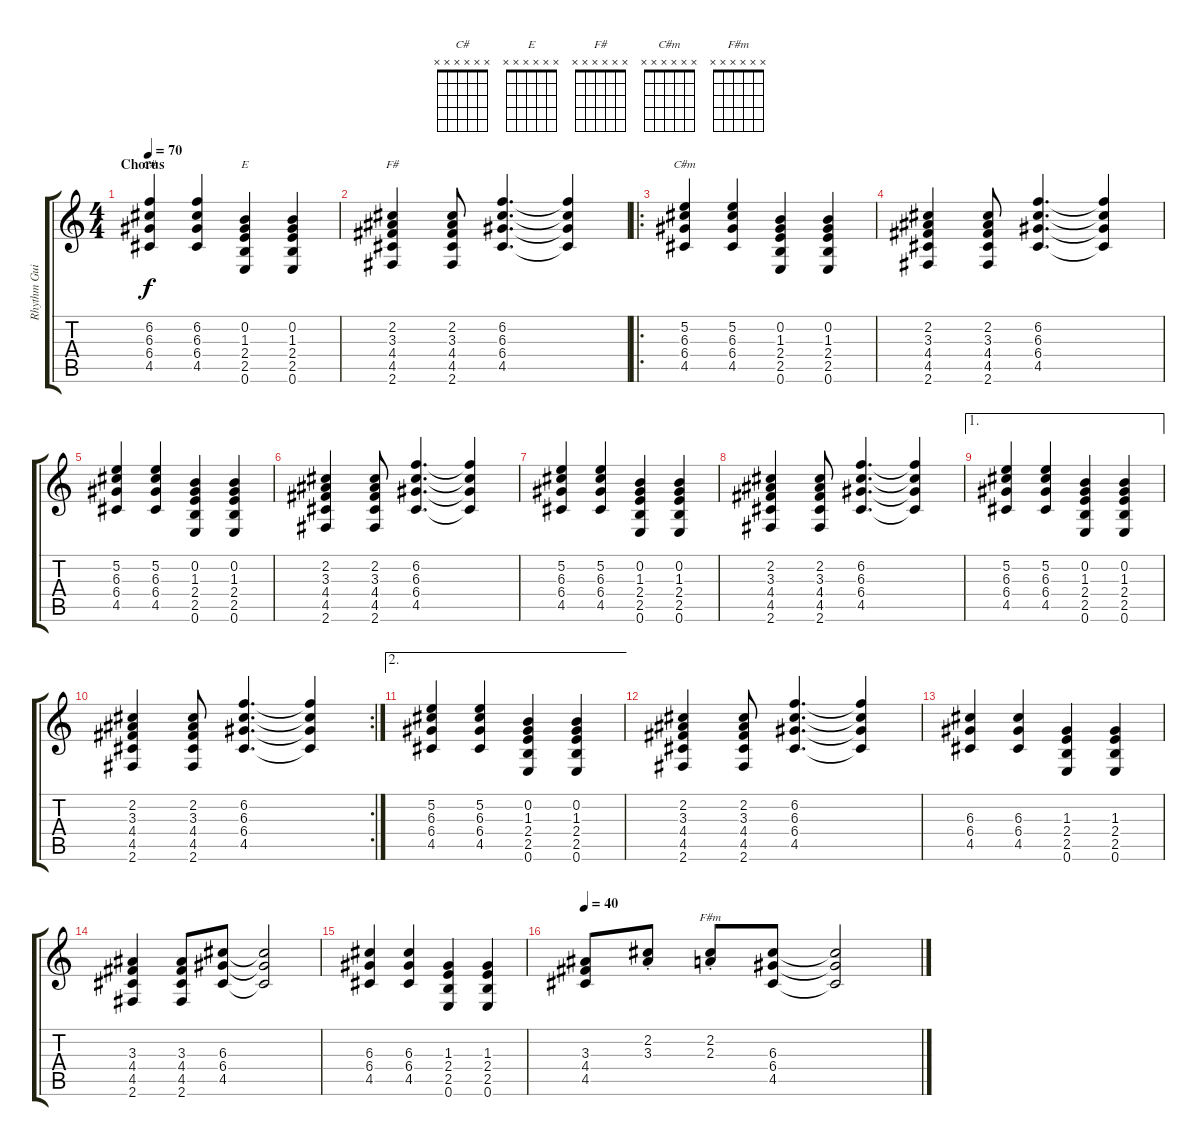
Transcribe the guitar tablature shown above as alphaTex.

\track ("Rhythm Guitar" "Rhythm Gui") {instrument electricguitarjazz}
\staff {score tabs}
\tuning (E4 B3 G3 D3 A2 E2) {hide}
\chord ("C#" x x x x x x)
\chord ("E" x x x x x x)
\chord ("F#" x x x x x x)
\chord ("C#m" x x x x x x)
\chord ("F#m" x x x x x x)
\ts (4 4)
\section ("" "Chorus")
\tempo 70
\clef g2
\ks c
(6.2 6.3 6.4 4.5).4{ch "C#" dy f} (6.2 6.3 6.4 4.5).4 (0.2 1.3 2.4 2.5 0.6).4{ch "E"} (0.2 1.3 2.4 2.5 0.6).4 |
(2.2 3.3 4.4 4.5 2.6).4{ch "F#"} (2.2 3.3 4.4 4.5 2.6).8 (6.2 6.3 6.4 4.5).4{d} (6.2{t} 6.3{t} 6.4{t} 4.5{t}).4 |
\ro
(5.2 6.3 6.4 4.5).4{ch "C#m"} (5.2 6.3 6.4 4.5).4 (0.2 1.3 2.4 2.5 0.6).4 (0.2 1.3 2.4 2.5 0.6).4 |
(2.2 3.3 4.4 4.5 2.6).4 (2.2 3.3 4.4 4.5 2.6).8 (6.2 6.3 6.4 4.5).4{d} (6.2{t} 6.3{t} 6.4{t} 4.5{t}).4 |
(5.2 6.3 6.4 4.5).4 (5.2 6.3 6.4 4.5).4 (0.2 1.3 2.4 2.5 0.6).4 (0.2 1.3 2.4 2.5 0.6).4 |
(2.2 3.3 4.4 4.5 2.6).4 (2.2 3.3 4.4 4.5 2.6).8 (6.2 6.3 6.4 4.5).4{d} (6.2{t} 6.3{t} 6.4{t} 4.5{t}).4 |
(5.2 6.3 6.4 4.5).4 (5.2 6.3 6.4 4.5).4 (0.2 1.3 2.4 2.5 0.6).4 (0.2 1.3 2.4 2.5 0.6).4 |
(2.2 3.3 4.4 4.5 2.6).4 (2.2 3.3 4.4 4.5 2.6).8 (6.2 6.3 6.4 4.5).4{d} (6.2{t} 6.3{t} 6.4{t} 4.5{t}).4 |
\ae 1
(5.2 6.3 6.4 4.5).4 (5.2 6.3 6.4 4.5).4 (0.2 1.3 2.4 2.5 0.6).4 (0.2 1.3 2.4 2.5 0.6).4 |
\rc 2
(2.2 3.3 4.4 4.5 2.6).4 (2.2 3.3 4.4 4.5 2.6).8 (6.2 6.3 6.4 4.5).4{d} (6.2{t} 6.3{t} 6.4{t} 4.5{t}).4 |
\ae 2
(5.2 6.3 6.4 4.5).4 (5.2 6.3 6.4 4.5).4 (0.2 1.3 2.4 2.5 0.6).4 (0.2 1.3 2.4 2.5 0.6).4 |
(2.2 3.3 4.4 4.5 2.6).4 (2.2 3.3 4.4 4.5 2.6).8 (6.2 6.3 6.4 4.5).4{d} (6.2{t} 6.3{t} 6.4{t} 4.5{t}).4 |
(6.3 6.4 4.5).4 (6.3 6.4 4.5).4 (1.3 2.4 2.5 0.6).4 (1.3 2.4 2.5 0.6).4 |
(3.3 4.4 4.5 2.6).4 (3.3 4.4 4.5 2.6).8 (6.3 6.4 4.5).8 (6.3{t} 6.4{t} 4.5{t}).2 |
(6.3 6.4 4.5).4 (6.3 6.4 4.5).4 (1.3 2.4 2.5 0.6).4 (1.3 2.4 2.5 0.6).4 |
\tempo 40
(3.3 4.4 4.5).8 (2.2{st} 3.3{st}).8 (2.2{st} 2.3{st}).8{ch "F#m"} (6.3 6.4 4.5).8 (6.3{t} 6.4{t} 4.5{t}).2
